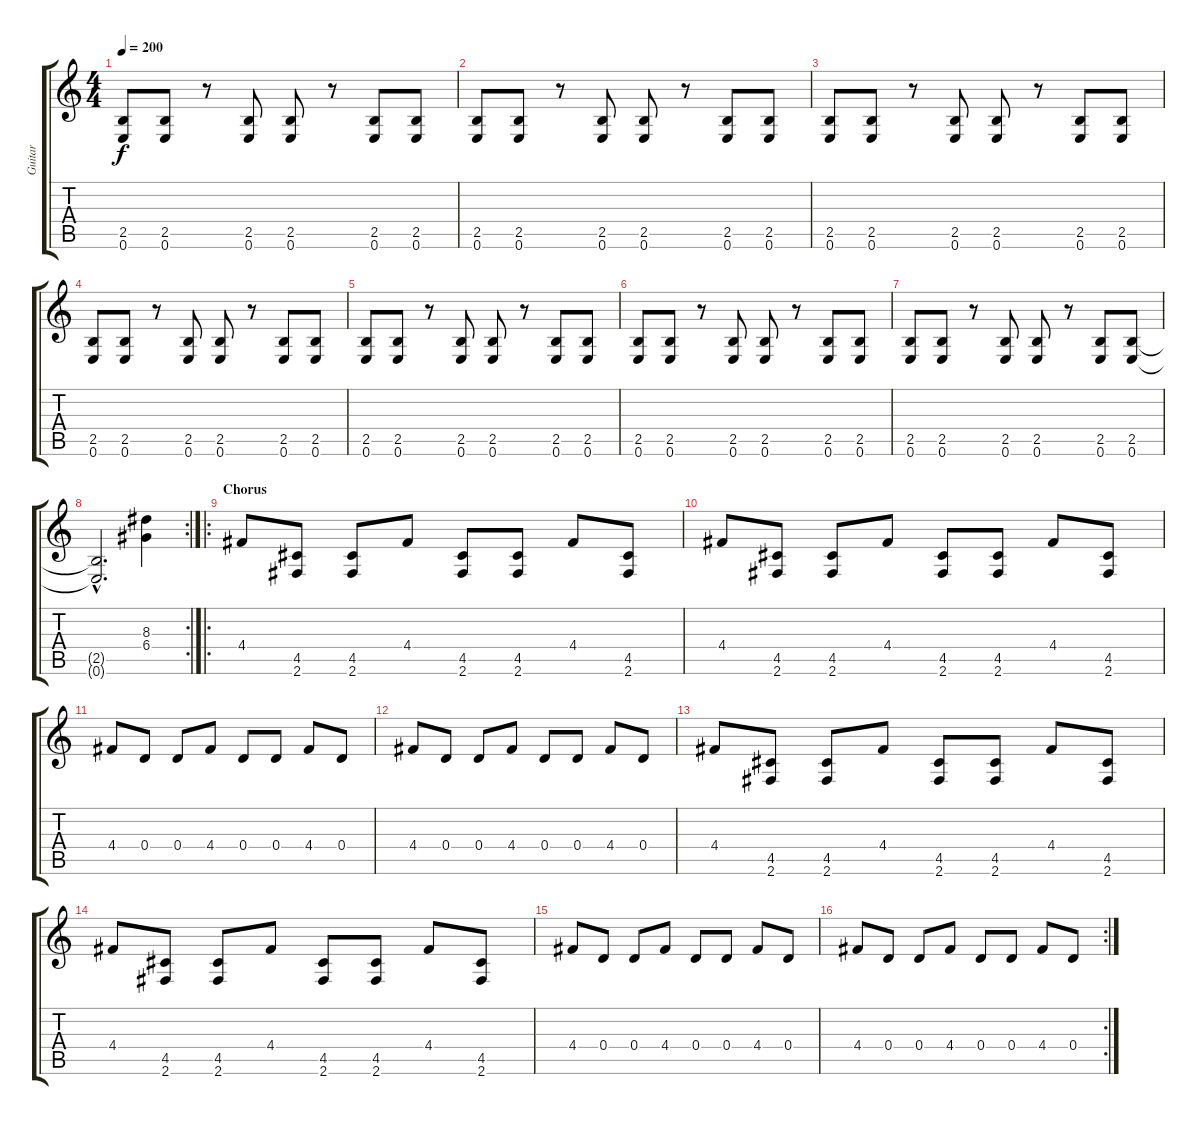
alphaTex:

\track ("Guitar" "Guitar") {instrument overdrivenguitar}
\staff {score tabs}
\tuning (E4 B3 G3 D3 A2 E2) {hide}
\ts (4 4)
\tempo 200
\clef g2
\ks c
(2.5 0.6).8{dy f} (2.5 0.6).8 r.8 (2.5 0.6).8 (2.5 0.6).8 r.8 (2.5 0.6).8 (2.5 0.6).8 |
(2.5 0.6).8 (2.5 0.6).8 r.8 (2.5 0.6).8 (2.5 0.6).8 r.8 (2.5 0.6).8 (2.5 0.6).8 |
(2.5 0.6).8 (2.5 0.6).8 r.8 (2.5 0.6).8 (2.5 0.6).8 r.8 (2.5 0.6).8 (2.5 0.6).8 |
(2.5 0.6).8 (2.5 0.6).8 r.8 (2.5 0.6).8 (2.5 0.6).8 r.8 (2.5 0.6).8 (2.5 0.6).8 |
(2.5 0.6).8 (2.5 0.6).8 r.8 (2.5 0.6).8 (2.5 0.6).8 r.8 (2.5 0.6).8 (2.5 0.6).8 |
(2.5 0.6).8 (2.5 0.6).8 r.8 (2.5 0.6).8 (2.5 0.6).8 r.8 (2.5 0.6).8 (2.5 0.6).8 |
(2.5 0.6).8 (2.5 0.6).8 r.8 (2.5 0.6).8 (2.5 0.6).8 r.8 (2.5 0.6).8 (2.5 0.6).8 |
\rc 2
(2.5{hac t} 0.6{hac t}).2{d} (8.3 6.4).4 |
\ro
\section ("" "Chorus")
4.4.8 (4.5 2.6).8 (4.5 2.6).8 4.4.8 (4.5 2.6).8 (4.5 2.6).8 4.4.8 (4.5 2.6).8 |
4.4.8 (4.5 2.6).8 (4.5 2.6).8 4.4.8 (4.5 2.6).8 (4.5 2.6).8 4.4.8 (4.5 2.6).8 |
4.4.8 0.4.8 0.4.8 4.4.8 0.4.8 0.4.8 4.4.8 0.4.8 |
4.4.8 0.4.8 0.4.8 4.4.8 0.4.8 0.4.8 4.4.8 0.4.8 |
4.4.8 (4.5 2.6).8 (4.5 2.6).8 4.4.8 (4.5 2.6).8 (4.5 2.6).8 4.4.8 (4.5 2.6).8 |
4.4.8 (4.5 2.6).8 (4.5 2.6).8 4.4.8 (4.5 2.6).8 (4.5 2.6).8 4.4.8 (4.5 2.6).8 |
4.4.8 0.4.8 0.4.8 4.4.8 0.4.8 0.4.8 4.4.8 0.4.8 |
\rc 2
4.4.8 0.4.8 0.4.8 4.4.8 0.4.8 0.4.8 4.4.8 0.4.8
